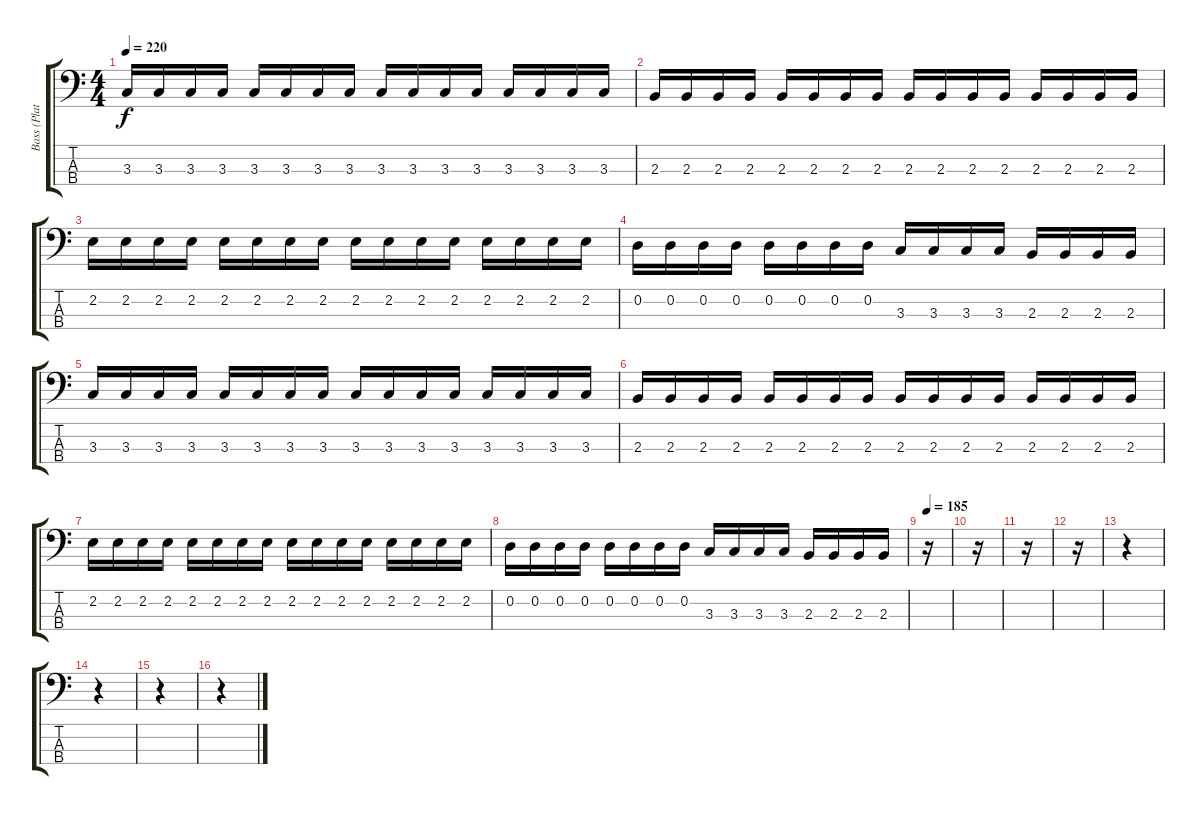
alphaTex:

\track ("Bass (Platon)" "Bass (Plat") {instrument electricbassfinger}
\staff {score tabs}
\tuning (G2 D2 A1 E1) {hide}
\ts (4 4)
\tempo 220
\clef f4
\ks c
3.3.16{dy f} 3.3.16 3.3.16 3.3.16 3.3.16 3.3.16 3.3.16 3.3.16 3.3.16 3.3.16 3.3.16 3.3.16 3.3.16 3.3.16 3.3.16 3.3.16 |
2.3.16 2.3.16 2.3.16 2.3.16 2.3.16 2.3.16 2.3.16 2.3.16 2.3.16 2.3.16 2.3.16 2.3.16 2.3.16 2.3.16 2.3.16 2.3.16 |
2.2.16 2.2.16 2.2.16 2.2.16 2.2.16 2.2.16 2.2.16 2.2.16 2.2.16 2.2.16 2.2.16 2.2.16 2.2.16 2.2.16 2.2.16 2.2.16 |
0.2.16 0.2.16 0.2.16 0.2.16 0.2.16 0.2.16 0.2.16 0.2.16 3.3.16 3.3.16 3.3.16 3.3.16 2.3.16 2.3.16 2.3.16 2.3.16 |
3.3.16 3.3.16 3.3.16 3.3.16 3.3.16 3.3.16 3.3.16 3.3.16 3.3.16 3.3.16 3.3.16 3.3.16 3.3.16 3.3.16 3.3.16 3.3.16 |
2.3.16 2.3.16 2.3.16 2.3.16 2.3.16 2.3.16 2.3.16 2.3.16 2.3.16 2.3.16 2.3.16 2.3.16 2.3.16 2.3.16 2.3.16 2.3.16 |
2.2.16 2.2.16 2.2.16 2.2.16 2.2.16 2.2.16 2.2.16 2.2.16 2.2.16 2.2.16 2.2.16 2.2.16 2.2.16 2.2.16 2.2.16 2.2.16 |
0.2.16 0.2.16 0.2.16 0.2.16 0.2.16 0.2.16 0.2.16 0.2.16 3.3.16 3.3.16 3.3.16 3.3.16 2.3.16 2.3.16 2.3.16 2.3.16 |
\tempo 185
r.16 |
r.16 |
r.16 |
r.16 |
r.4 |
r.4 |
r.4 |
r.4
